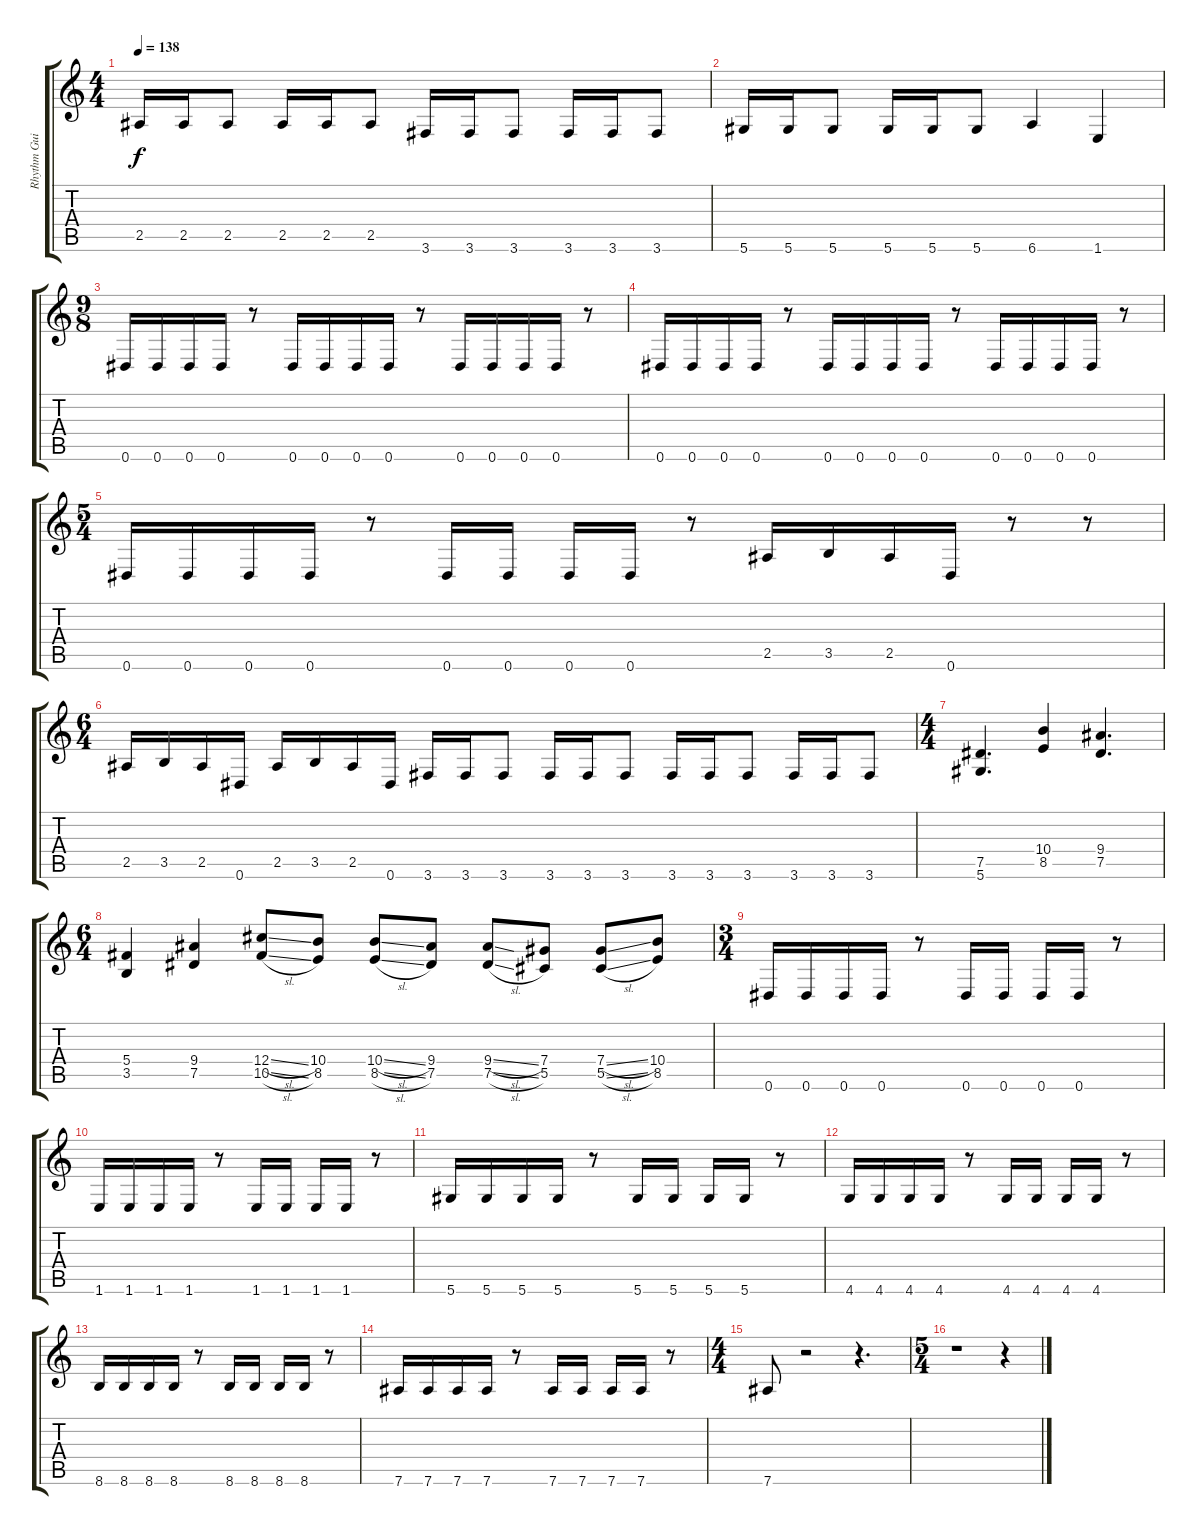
\track ("Rhythm Guitar L" "Rhythm Gui") {instrument distortionguitar}
\staff {score tabs}
\tuning (Eb4 Bb3 Gb3 Db3 Ab2 Eb2) {hide}
\ts (4 4)
\tempo 138
\clef g2
\ks c
2.5.16{dy f} 2.5.16 2.5.8 2.5.16 2.5.16 2.5.8 3.6.16 3.6.16 3.6.8 3.6.16 3.6.16 3.6.8 |
5.6.16 5.6.16 5.6.8 5.6.16 5.6.16 5.6.8 6.6.4 1.6.4 |
\ts (9 8)
0.6.16 0.6.16 0.6.16 0.6.16 r.8 0.6.16 0.6.16 0.6.16 0.6.16 r.8 0.6.16 0.6.16 0.6.16 0.6.16 r.8 |
0.6.16 0.6.16 0.6.16 0.6.16 r.8 0.6.16 0.6.16 0.6.16 0.6.16 r.8 0.6.16 0.6.16 0.6.16 0.6.16 r.8 |
\ts (5 4)
0.6.16 0.6.16 0.6.16 0.6.16 r.8 0.6.16 0.6.16 0.6.16 0.6.16 r.8 2.5.16 3.5.16 2.5.16 0.6.16 r.8 r.8 |
\ts (6 4)
2.5.16 3.5.16 2.5.16 0.6.16 2.5.16 3.5.16 2.5.16 0.6.16 3.6.16 3.6.16 3.6.8 3.6.16 3.6.16 3.6.8 3.6.16 3.6.16 3.6.8 3.6.16 3.6.16 3.6.8 |
\ts (4 4)
(7.5 5.6).4{d} (10.4 8.5).4 (9.4 7.5).4{d} |
\ts (6 4)
(5.4 3.5).4 (9.4 7.5).4 (12.4{sl} 10.5{sl}).8 (10.4 8.5).8 (10.4{sl} 8.5{sl}).8 (9.4 7.5).8 (9.4{sl} 7.5{sl}).8 (7.4 5.5).8 (7.4{sl} 5.5{sl}).8 (10.4 8.5).8 |
\ts (3 4)
0.6.16 0.6.16 0.6.16 0.6.16 r.8 0.6.16 0.6.16 0.6.16 0.6.16 r.8 |
1.6.16 1.6.16 1.6.16 1.6.16 r.8 1.6.16 1.6.16 1.6.16 1.6.16 r.8 |
5.6.16 5.6.16 5.6.16 5.6.16 r.8 5.6.16 5.6.16 5.6.16 5.6.16 r.8 |
4.6.16 4.6.16 4.6.16 4.6.16 r.8 4.6.16 4.6.16 4.6.16 4.6.16 r.8 |
8.6.16 8.6.16 8.6.16 8.6.16 r.8 8.6.16 8.6.16 8.6.16 8.6.16 r.8 |
7.6.16 7.6.16 7.6.16 7.6.16 r.8 7.6.16 7.6.16 7.6.16 7.6.16 r.8 |
\ts (4 4)
7.6.8 r.2 r.4{d} |
\ts (5 4)
r.1 r.4
